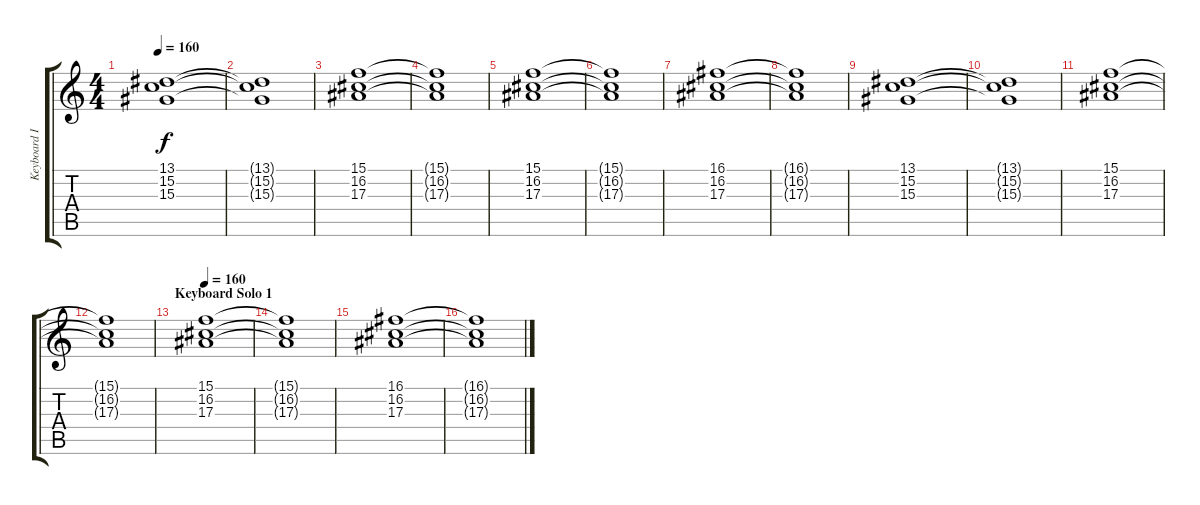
\track ("Keyboard I" "Keyboard I") {instrument stringensemble1}
\staff {score tabs}
\tuning (D4 A3 F3 C3 G2 D2) {hide}
\ts (4 4)
\tempo 160
\clef g2
\ks c
(13.1 15.2 15.3).1{dy f volume 9} |
(13.1{t} 15.2{t} 15.3{t}).1 |
(15.1 16.2 17.3).1 |
(15.1{t} 16.2{t} 17.3{t}).1 |
(15.1 16.2 17.3).1{volume 9} |
(15.1{t} 16.2{t} 17.3{t}).1 |
(16.1 16.2 17.3).1{volume 9} |
(16.1{t} 16.2{t} 17.3{t}).1 |
(13.1 15.2 15.3).1{volume 9} |
(13.1{t} 15.2{t} 15.3{t}).1 |
(15.1 16.2 17.3).1 |
(15.1{t} 16.2{t} 17.3{t}).1 |
\section ("" "Keyboard Solo 1")
\tempo 160
(15.1 16.2 17.3).1{volume 9} |
(15.1{t} 16.2{t} 17.3{t}).1 |
(16.1 16.2 17.3).1{volume 9} |
(16.1{t} 16.2{t} 17.3{t}).1
